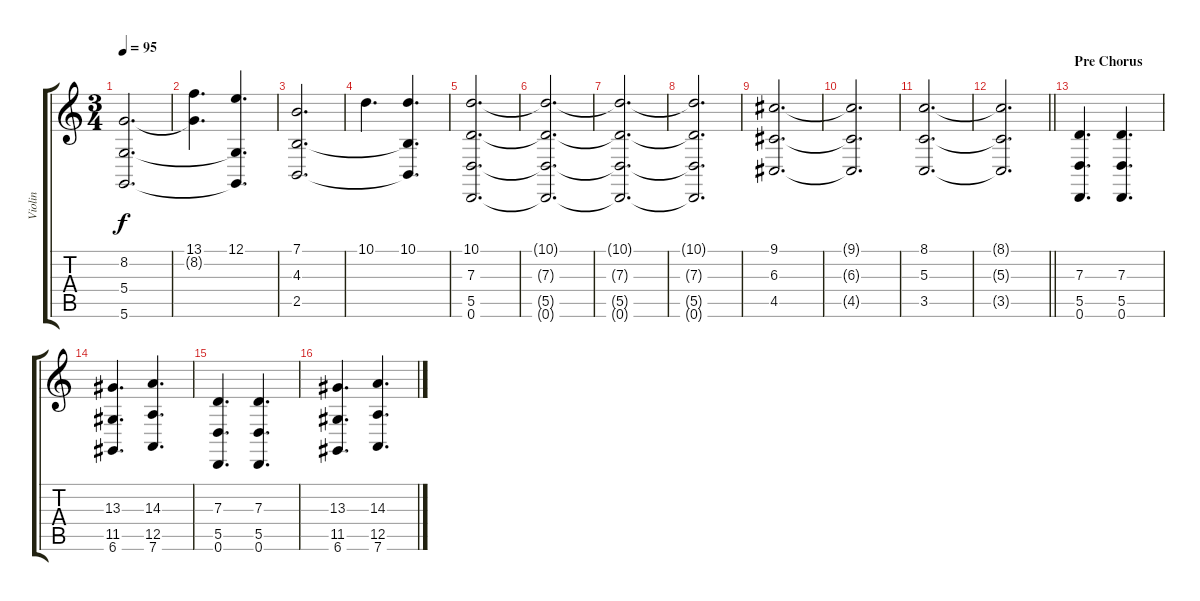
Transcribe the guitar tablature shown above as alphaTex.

\track ("Violin" "Violin") {instrument stringensemble2}
\staff {score tabs}
\tuning (E4 B3 G3 D3 A2 D2) {hide}
\ts (3 4)
\tempo 95
\clef g2
\ks c
(8.2 5.4 5.6).2{d dy f} |
(13.1 8.2{t}).4{d} (12.1 5.4{t} 5.6{t}).4{d} |
(7.1 4.3 2.5).2{d} |
10.1.4{d} (10.1 4.3{t} 2.5{t}).4{d} |
(10.1 7.3 5.5 0.6).2{d} |
(10.1{t} 7.3{t} 5.5{t} 0.6{t}).2{d} |
(10.1{t} 7.3{t} 5.5{t} 0.6{t}).2{d} |
(10.1{t} 7.3{t} 5.5{t} 0.6{t}).2{d} |
(9.1 6.3 4.5).2{d} |
(9.1{t} 6.3{t} 4.5{t}).2{d} |
(8.1 5.3 3.5).2{d} |
\barLineRight lightlight
(8.1{t} 5.3{t} 3.5{t}).2{d} |
\section ("" "Pre Chorus")
(7.3 5.5 0.6).4{d} (7.3 5.5 0.6).4{d} |
(13.3 11.5 6.6).4{d} (14.3 12.5 7.6).4{d} |
(7.3 5.5 0.6).4{d} (7.3 5.5 0.6).4{d} |
(13.3 11.5 6.6).4{d} (14.3 12.5 7.6).4{d}
